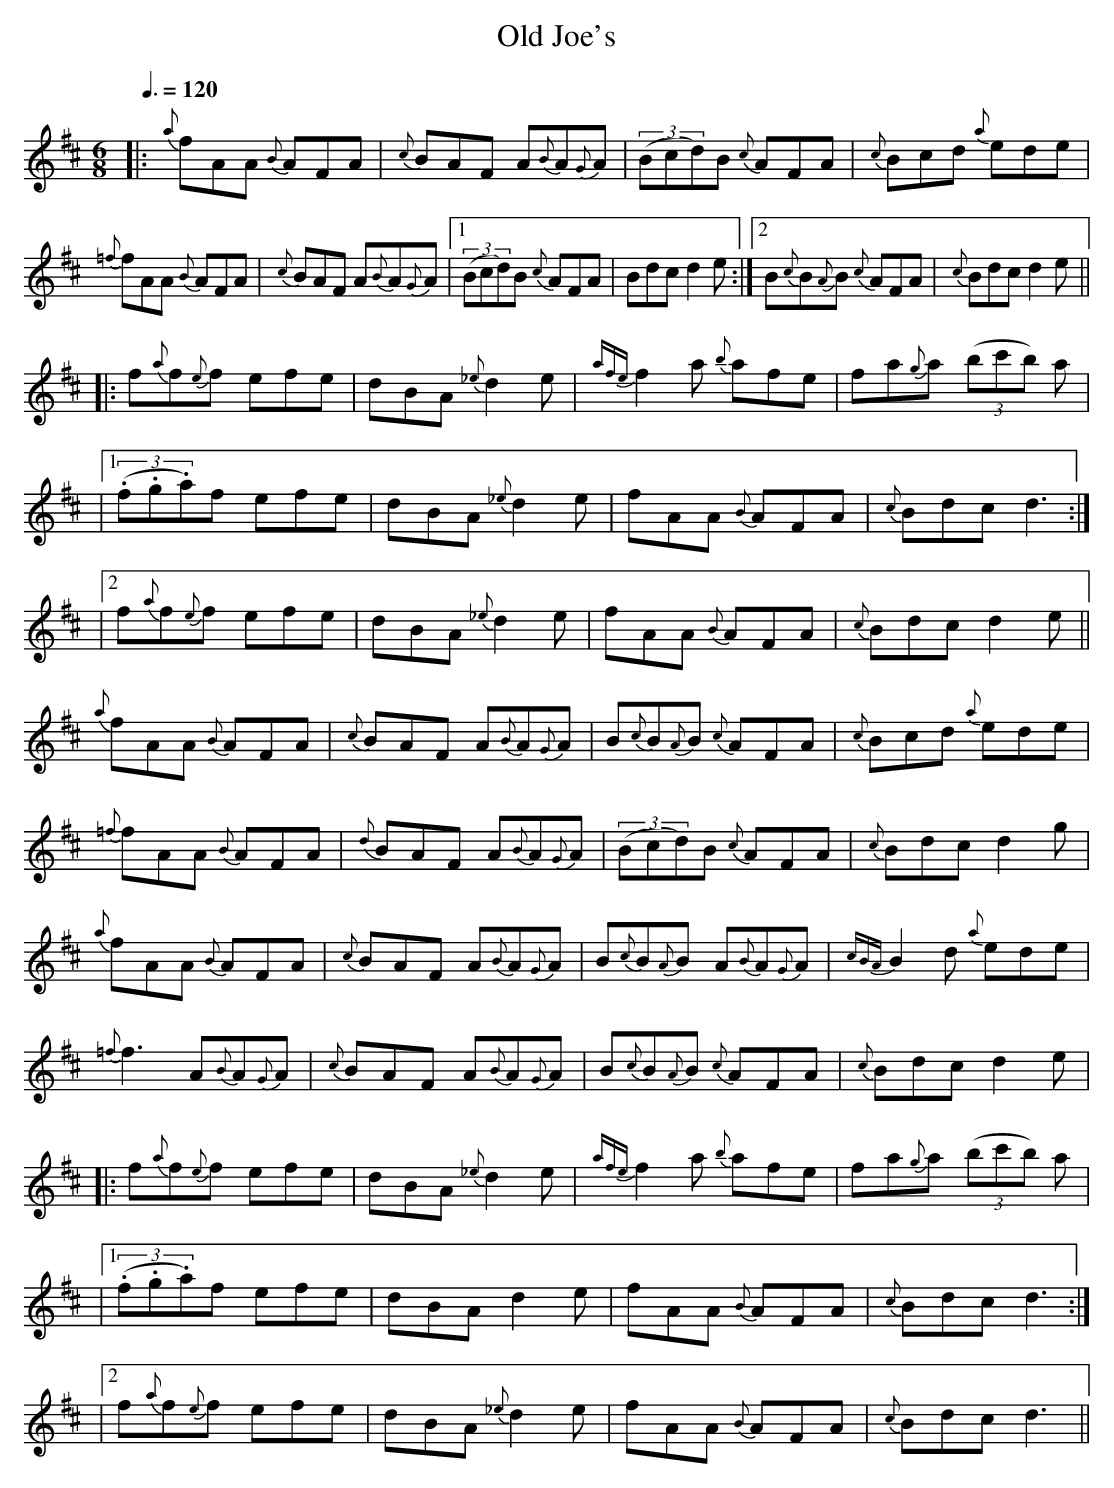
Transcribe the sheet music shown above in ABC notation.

X:1
T:Old Joe's
M:6/8
L:1/8
Q:3/8=120
K:Dmaj
|:{a}fAA {B}AFA | {c}BAF A{B}A{G}A | ((3Bcd)B {c}AFA |{c}Bcd {a}ede |
{=f}fAA {B}AFA | {c}BAF A{B}A{G}A |1 ((3Bcd)B {c}AFA | Bdc d2 e :|2 B{c}B{A}B {c}AFA | {c}Bdc d2 e ||
|: f{a}f{e}f efe | dBA {_e}d2e | {afe}f2a {b}afe |fa{g}a ((3bc'b) a |
|1((3.f.g.a)f efe | dBA {_e}d2e | fAA {B}AFA | {c}Bdc d3 :|
|2 f{a}f{e}f efe | dBA {_e}d2e | fAA {B}AFA | {c}Bdc d2 e ||
{a}fAA {B}AFA | {c}BAF A{B}A{G}A | B{c}B{A}B {c}AFA |{c}Bcd {a}ede |
{=f}fAA {B}AFA | {d}BAF A{B}A{G}A | ((3Bcd)B {c}AFA | {c}Bdc d2 g |
{a}fAA {B}AFA | {c}BAF A{B}A{G}A | B{c}B{A}B A{B}A{G}A |{cBA}B2d {a}ede |
{=f}f3 A{B}A{G}A | {c}BAF A{B}A{G}A | B{c}B{A}B {c}AFA | {c}Bdc d2 e |
|: f{a}f{e}f efe | dBA {_e}d2e | {afe}f2a {b}afe |fa{g}a ((3bc'b) a |
|1((3.f.g.a)f efe | dBA d2e | fAA {B}AFA | {c}Bdc d3 :|
|2 f{a}f{e}f efe | dBA {_e}d2e | fAA {B}AFA | {c}Bdc d3 ||
